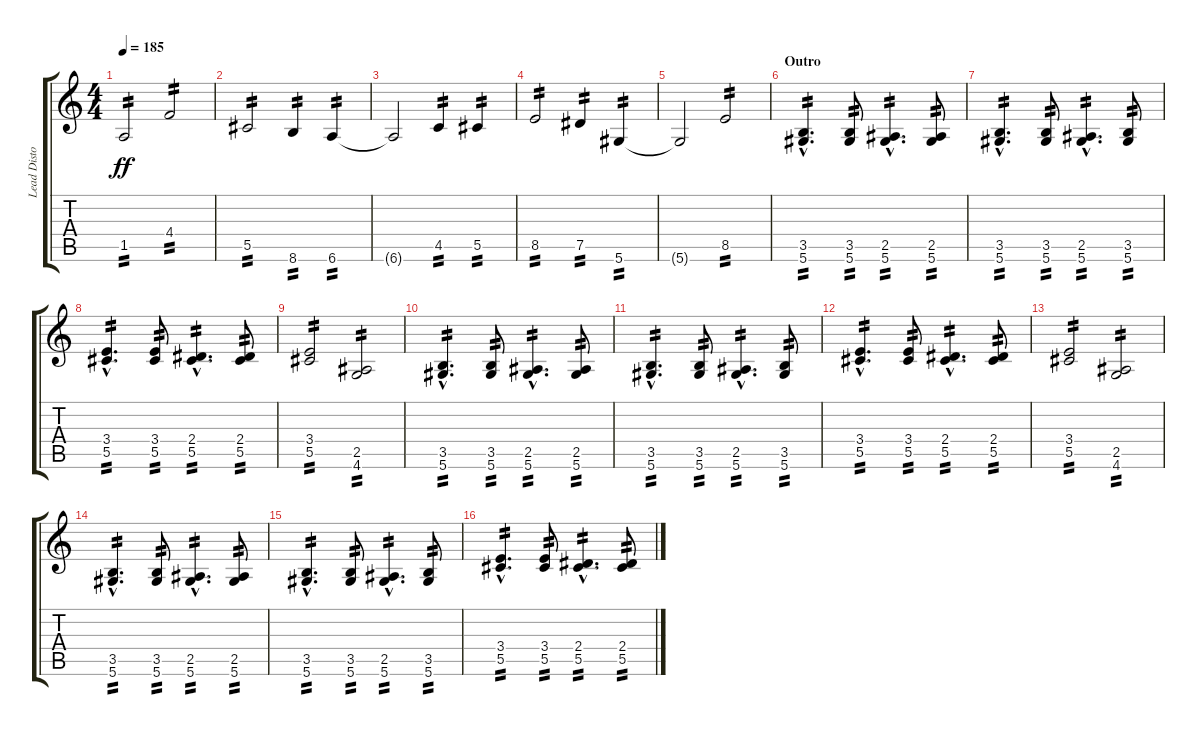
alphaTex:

\track ("Lead Distortion" "Lead Disto") {instrument distortionguitar}
\staff {score tabs}
\tuning (Eb4 Bb3 Gb3 Db3 Ab2 Eb2) {hide}
\ts (4 4)
\tempo 185
\clef g2
\ks c
1.5.2{tp 2 dy ff} 4.4.2{tp 2} |
5.5.2{tp 2} 8.6.4{tp 2} 6.6.4{tp 2} |
6.6{t}.2 4.5.4{tp 2} 5.5.4{tp 2} |
8.5.2{tp 2} 7.5.4{tp 2} 5.6.4{tp 2} |
5.6{t}.2 8.5.2{tp 2} |
\section ("" "Outro")
(3.5{hac} 5.6{hac}).4{d tp 2 balance 16} (3.5 5.6).8{tp 2} (2.5{hac} 5.6{hac}).4{d tp 2} (2.5 5.6).8{tp 2} |
(3.5{hac} 5.6{hac}).4{d tp 2} (3.5 5.6).8{tp 2} (2.5{hac} 5.6{hac}).4{d tp 2} (3.5 5.6).8{tp 2} |
(3.4{hac} 5.5{hac}).4{d tp 2} (3.4 5.5).8{tp 2} (2.4{hac} 5.5{hac}).4{d tp 2} (2.4 5.5).8{tp 2} |
(3.4 5.5).2{tp 2} (2.5 4.6).2{tp 2} |
(3.5{hac} 5.6{hac}).4{d tp 2} (3.5 5.6).8{tp 2} (2.5{hac} 5.6{hac}).4{d tp 2} (2.5 5.6).8{tp 2} |
(3.5{hac} 5.6{hac}).4{d tp 2} (3.5 5.6).8{tp 2} (2.5{hac} 5.6{hac}).4{d tp 2} (3.5 5.6).8{tp 2} |
(3.4{hac} 5.5{hac}).4{d tp 2} (3.4 5.5).8{tp 2} (2.4{hac} 5.5{hac}).4{d tp 2} (2.4 5.5).8{tp 2} |
(3.4 5.5).2{tp 2} (2.5 4.6).2{tp 2} |
(3.5{hac} 5.6{hac}).4{d tp 2} (3.5 5.6).8{tp 2} (2.5{hac} 5.6{hac}).4{d tp 2} (2.5 5.6).8{tp 2} |
(3.5{hac} 5.6{hac}).4{d tp 2} (3.5 5.6).8{tp 2} (2.5{hac} 5.6{hac}).4{d tp 2} (3.5 5.6).8{tp 2} |
(3.4{hac} 5.5{hac}).4{d tp 2} (3.4 5.5).8{tp 2} (2.4{hac} 5.5{hac}).4{d tp 2} (2.4 5.5).8{tp 2}
